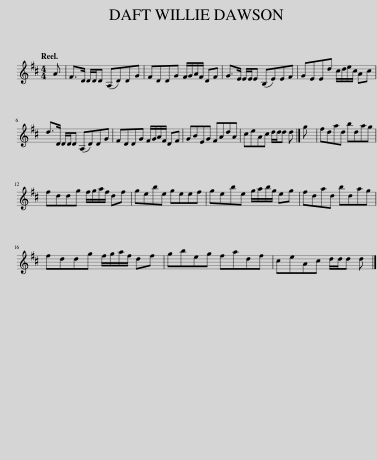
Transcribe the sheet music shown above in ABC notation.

X:1
L:1/8
Q:1/4=120
M:4/4
I:linebreak $
K:D
V:1 treble
V:1
 A | F>D D/D/D (A,D)DG | FDDG F/G/A/F/ DF | G>E E/E/E (B,E)EF | GEEd c/d/e/c/ Ac |$ %5
 d>D D/D/D (A,D)DG | FDDG F/G/A/F/ DF | GBEG FAdA | ceAc d/d/d d |] g | %10
 fdad bdag |$ fddg f/g/a/f/ df | gebe geef | gebe g/a/b/g/ eg | fdad bdag |$ %15
 fddg f/g/a/f/ df | gbeg fadf | ceAc d/d/d d |] %18
